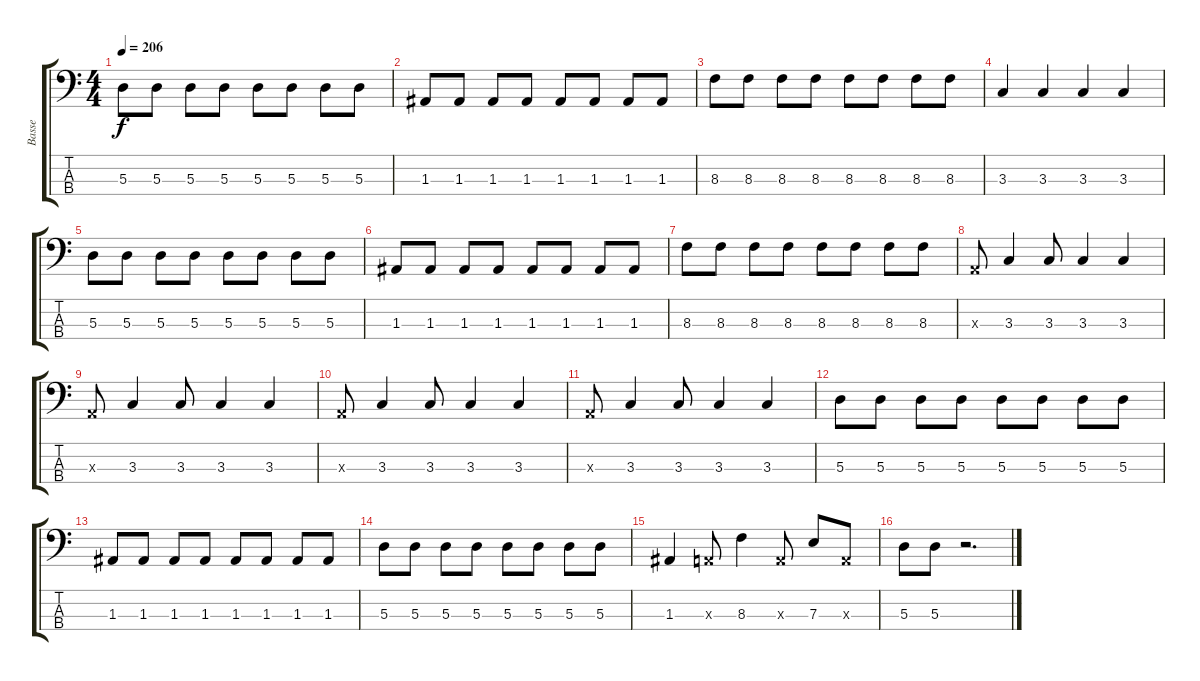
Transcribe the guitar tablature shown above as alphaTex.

\track ("Basse" "Basse") {instrument electricbasspick}
\staff {score tabs}
\tuning (G2 D2 A1 E1) {hide}
\ts (4 4)
\tempo 206
\clef f4
\ks c
5.3.8{dy f} 5.3.8 5.3.8 5.3.8 5.3.8 5.3.8 5.3.8 5.3.8 |
1.3.8 1.3.8 1.3.8 1.3.8 1.3.8 1.3.8 1.3.8 1.3.8 |
8.3.8 8.3.8 8.3.8 8.3.8 8.3.8 8.3.8 8.3.8 8.3.8 |
3.3.4 3.3.4 3.3.4 3.3.4 |
5.3.8 5.3.8 5.3.8 5.3.8 5.3.8 5.3.8 5.3.8 5.3.8 |
1.3.8 1.3.8 1.3.8 1.3.8 1.3.8 1.3.8 1.3.8 1.3.8 |
8.3.8 8.3.8 8.3.8 8.3.8 8.3.8 8.3.8 8.3.8 8.3.8 |
0.3{x}.8 3.3.4 3.3.8 3.3.4 3.3.4 |
0.3{x}.8 3.3.4 3.3.8 3.3.4 3.3.4 |
0.3{x}.8 3.3.4 3.3.8 3.3.4 3.3.4 |
0.3{x}.8 3.3.4 3.3.8 3.3.4 3.3.4 |
5.3.8 5.3.8 5.3.8 5.3.8 5.3.8 5.3.8 5.3.8 5.3.8 |
1.3.8 1.3.8 1.3.8 1.3.8 1.3.8 1.3.8 1.3.8 1.3.8 |
5.3.8 5.3.8 5.3.8 5.3.8 5.3.8 5.3.8 5.3.8 5.3.8 |
1.3.4 0.3{x}.8 8.3.4 0.3{x}.8 7.3.8 0.3{x}.8 |
5.3.8 5.3.8 r.2{d}
